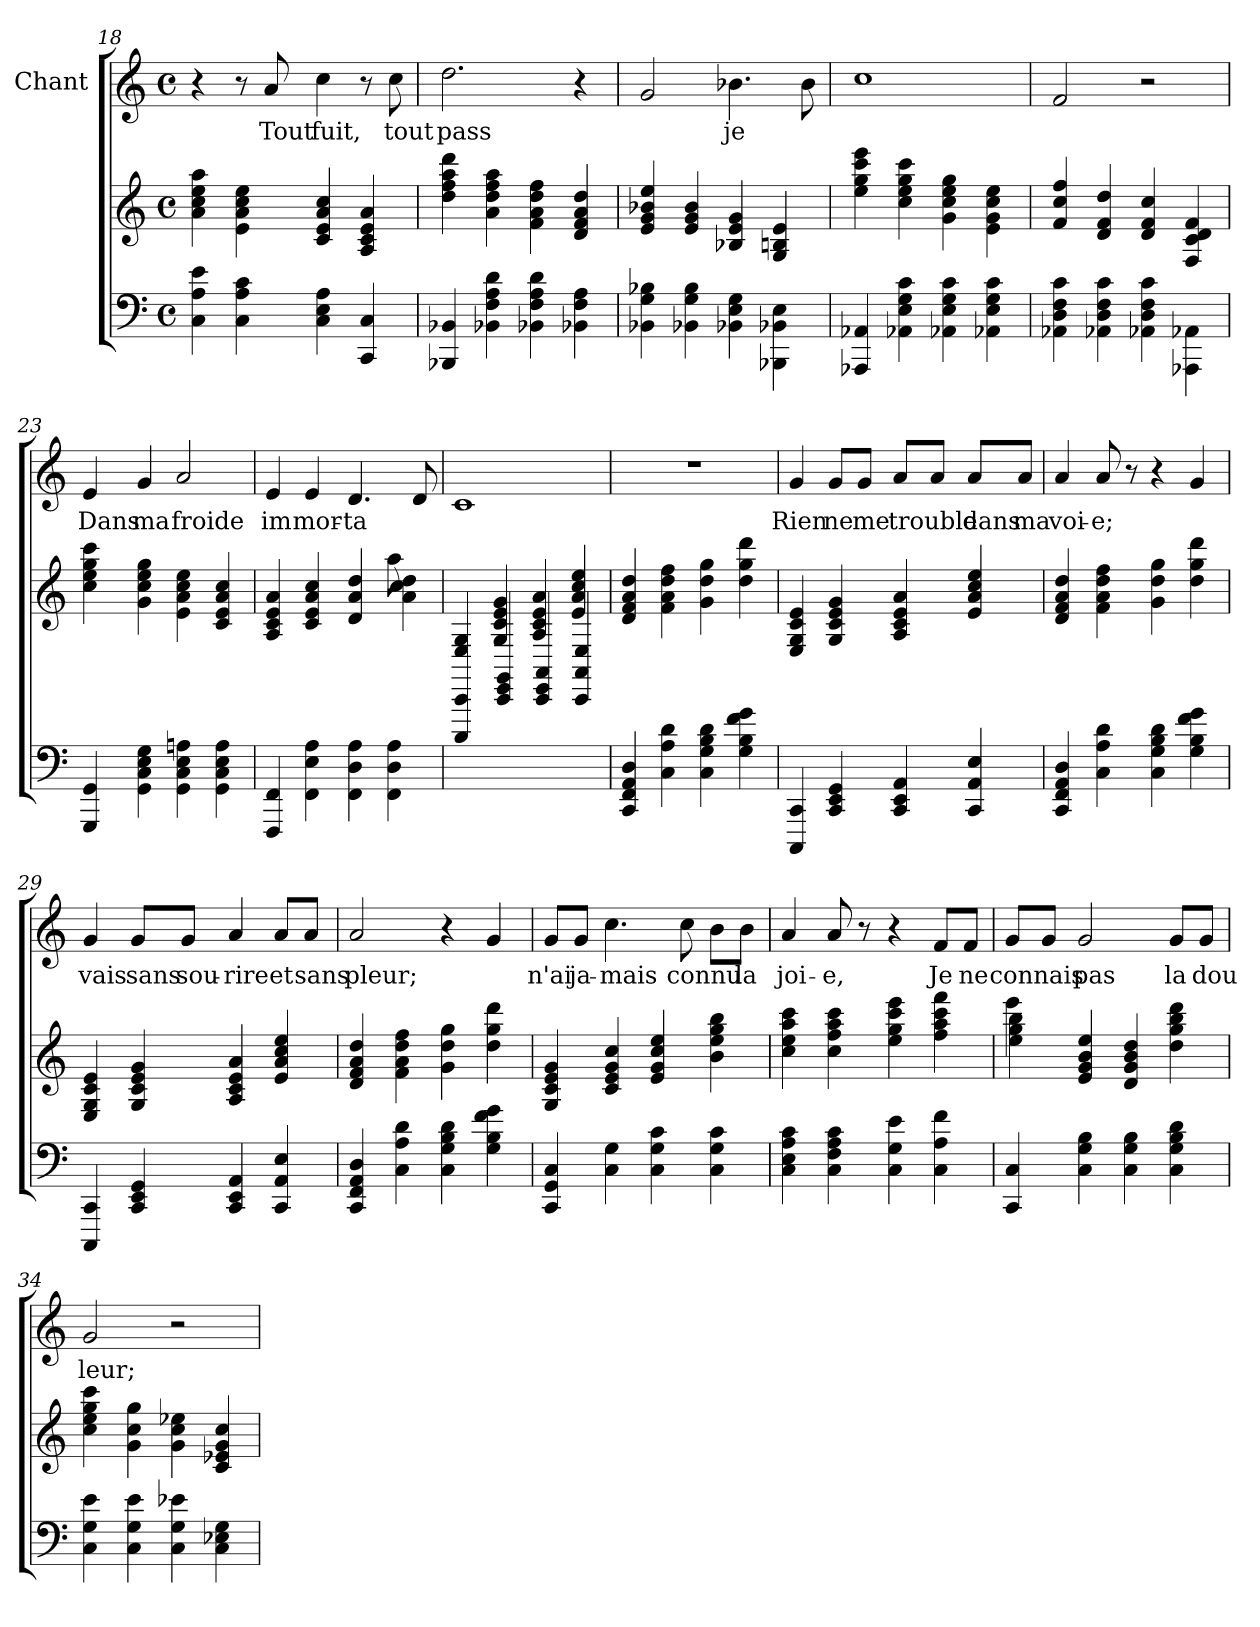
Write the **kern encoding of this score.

**kern	**kern	**kern	**text
*part3	*part2	*part1	*part1
*staff3	*staff2	*staff1	*staff1
*	*	*I"Chant	*
*clefF4	*clefG2	*clefG2	*
*k[]	*k[]	*k[]	*
*M4/4	*M4/4	*M4/4	*
*met(c)	*met(c)	*met(c)	*
=18	=18	=18	=18
4Ci\ 4Ai\ 4ei\	4aj\ 4ccj\ 4eej\ 4aaj\	4r	.
4Ci\ 4Ai\ 4ci\	4ej\ 4aj\ 4ccj\ 4eej\	8r	.
.	.	8aj/	Tout
4Ci\ 4Ei\ 4Ai\	4ccj/ 4aj/ 4ej/ 4cj/	4ccj\	fuit,
4Ci/ 4CCi/	4aj/ 4ej/ 4cj/ 4Aj/	8r	.
.	.	8ccj\	tout
=19	=19	=19	=19
4BB-Xi/ 4BBB-Xi/	4ddj\ 4ffj\ 4aaj\ 4dddj\	2.ddj\	pass
4BB-Xi\ 4Fi\ 4Ai\ 4di\	4aj\ 4ddj\ 4ffj\ 4aaj\	.	.
4BB-Xi\ 4Fi\ 4Ai\ 4di\	4fj\ 4aj\ 4ddj\ 4ffj\	.	.
4BB-Xi\ 4Fi\ 4Ai\	4ddj/ 4aj/ 4fj/ 4dj/	4r	.
=20	=20	=20	=20
4BB-Xi\ 4Gi\ 4B-Xi\	4ej/ 4gj/ 4eej/ 4b-Xj/	2gj/	.
4BB-Xi\ 4Gi\ 4B-i\	4ej/ 4gj/ 4b-j/	.	.
4BB-Xi\ 4Ei\ 4Gi\	4gj/ 4ej/ 4B-Xj/	4.b-Xj\	je
4BBB-Xi\ 4Ei\ 4BB-Xi\	4ej/ 4Bnj/ 4Gj/	.	.
.	.	8b-j\	.
=21	=21	=21	=21
4AA-Xi/ 4AAA-Xi/	4eej\ 4ggj\ 4cccj\ 4eeej\	1ccj/	.
4AA-Xi\ 4Ei\ 4Gi\ 4ci\	4ccj\ 4eej\ 4ggj\ 4cccj\	.	.
4AA-Xi\ 4Ei\ 4Gi\ 4ci\	4gj\ 4ccj\ 4eej\ 4ggj\	.	.
4AA-Xi\ 4Ei\ 4Gi\ 4ci\	4ej\ 4gj\ 4ccj\ 4eej\	.	.
!!LO:LB:g=z
=22	=22	=22	=22
4AA-Xi\ 4Di\ 4Fi\ 4ci\	4ffj/ 4ccj/ 4fj/	2fj/	.
4AA-Xi\ 4Di\ 4Fi\ 4ci\	4ddj/ 4fj/ 4dj/	.	.
4AA-Xi\ 4Di\ 4Fi\ 4ci\	4ccj/ 4fj/ 4dj/	2r	.
4AAA-Xi\ 4AA-Xi\	4fj/ 4dj/ 4cj/ 4Fj/	.	.
=23	=23	=23	=23
4GGi/ 4GGGi/	4ccj\ 4eej\ 4cccj\ 4ggj\	4ej/	Dans
4GGi\ 4Ci\ 4Ei\ 4Gi\	4gj\ 4ccj\ 4eej\ 4ggj\	4gj/	ma
4GGi\ 4Ci\ 4Ei\ 4Ani\	4ej\ 4aj\ 4ccj\ 4eej\	2aj/	froide
4GGi\ 4Ci\ 4Ai\ 4Ei\	4ccj/ 4aj/ 4ej/ 4cj/	.	.
=24	=24	=24	=24
*	*^	*	*
4FFi/ 4FFFi/	4aj/ 4ej/ 4cj/ 4Aj/	4ryy	4ej/	im
4FFi\ 4Ei\ 4Ai\	4ccj/ 4aj/ 4ej/ 4cj/	4ryy	4ej/	mor-
4FFi\ 4Di\ 4Ai\	4ddj/ 4aj/ 4dj/	4ryy	4.dj/	ta
4FFi\ 4Di\ 4Ai\	8aaj\	4ccZ\ 4ddZ\ 4aZ\	.	.
.	8ryy	.	8dj/	.
=25	=25	=25	=25	=25
1ryy	4Gj/ 4Ej/ 4CCj/ 4CCCj/	4ryy	1cj/	.
.	4gj/ 4ej/ 4cj/ 4Gj/	4GGi/ 4EEi/ 4CCi/	.	.
.	4aj/ 4ej/ 4cj/ 4Aj/	4AAi/ 4EEi/ 4CCi/	.	.
.	4eej/ 4ccj/ 4aj/ 4ej/	4Ei/ 4AAi/ 4CCi/	.	.
*	*v	*v	*	*
=26	=26	=26	=26
4CCi/ 4Di/ 4AAi/ 4FFi/	4ddj/ 4aj/ 4fj/ 4dj/	1r	.
4Ci\ 4Ai\ 4di\	4fj\ 4aj\ 4ddj\ 4ffj\	.	.
4Ci\ 4di\ 4Bi\ 4Gi\	4gj\ 4ggj\ 4ddj\	.	.
4Gi\ 4Bi\ 4fi\ 4gi\	4ddj\ 4ggj\ 4dddj\	.	.
!!LO:LB:g=z
=27	=27	=27	=27
4CCi/ 4CCCi/	4ej/ 4cj/ 4Gj/ 4Ej/	4gj/	Rien
4CCi/ 4GGi/ 4EEi/	4gj/ 4ej/ 4cj/ 4Gj/	8gj/L	ne
.	.	8gj/J	me
4AAi/ 4EEi/ 4CCi/	4aj/ 4ej/ 4cj/ 4Aj/	8aj/L	trouble
.	.	8aj/J	.
4Ei/ 4AAi/ 4CCi/	4eej/ 4ccj/ 4aj/ 4ej/	8aj/L	dans
.	.	8aj/J	ma
=28	=28	=28	=28
4Di/ 4AAi/ 4FFi/ 4CCi/	4ddj/ 4aj/ 4fj/ 4dj/	4aj/	voi-
4Ci\ 4Ai\ 4di\	4fj\ 4aj\ 4ddj\ 4ffj\	8aj/	e;
.	.	8r	.
4Ci\ 4Gi\ 4Bi\ 4di\	4gj\ 4ddj\ 4ggj\	4r	.
4Gi\ 4Bi\ 4fi\ 4gi\	4ddj\ 4ggj\ 4dddj\	4gj/	.
=29	=29	=29	=29
4CCi/ 4CCCi/	4Ej/ 4ej/ 4cj/ 4Gj/	4gj/	vais
4CCi/ 4EEi/ 4GGi/	4gj/ 4ej/ 4cj/ 4Gj/	8gj/L	sans
.	.	8gj/J	sou-
4AAi/ 4EEi/ 4CCi/	4aj/ 4ej/ 4cj/ 4Aj/	4aj/	rire
4Ei/ 4AAi/ 4CCi/	4eej/ 4ccj/ 4aj/ 4ej/	8aj/L	et
.	.	8aj/J	sans
=30	=30	=30	=30
4Di/ 4AAi/ 4FFi/ 4CCi/	4ddj/ 4aj/ 4fj/ 4dj/	2aj/	pleur;
4Ci\ 4Ai\ 4di\	4fj\ 4aj\ 4ddj\ 4ffj\	.	.
4Ci\ 4di\ 4Bi\ 4Gi\	4gj\ 4ddj\ 4ggj\	4r	.
4Gi\ 4Bi\ 4fi\ 4gi\	4ddj\ 4ggj\ 4dddj\	4gj/	.
!!LO:PB:g=z
=31	=31	=31	=31
4Ci/ 4GGi/ 4CCi/	4gj/ 4ej/ 4cj/ 4Gj/	8gj/L	n'ai
.	.	8gj/J	ja-
4Ci\ 4Gi\	4ccj/ 4gj/ 4ej/ 4cj/	4.ccj\	mais
4Ci\ 4Gi\ 4ci\	4eej/ 4ccj/ 4gj/ 4ej/	.	.
.	.	8ccj\	connu
4Ci\ 4Gi\ 4ci\	4bj\ 4eej\ 4ggj\ 4bbj\	8bj\L	.
.	.	8bj\J	la
=32	=32	=32	=32
4Ci\ 4Ei\ 4Ai\ 4ci\	4ccj\ 4eej\ 4aaj\ 4cccj\	4aj/	joi-
4Ci\ 4Fi\ 4Ai\ 4ci\	4ccj\ 4ffj\ 4aaj\ 4cccj\	8aj/	e,
.	.	8r	.
4Ci\ 4Gi\ 4ei\	4eej\ 4ggj\ 4cccj\ 4eeej\	4r	.
4Ci\ 4Ai\ 4fi\	4ffj\ 4aaj\ 4cccj\ 4fffj\	8fj/L	Je
.	.	8fj/J	ne
=33	=33	=33	=33
*	*^	*	*
4Ci/ 4CCi/	4eeej\	4bbZ\ 4ggZ\ 4eeZ\	8gj/L	connais
.	.	.	8gj/J	.
4Ci\ 4Gi\ 4Bi\	4eej/ 4bj/ 4gj/ 4ej/	2.ryy	2gj/	pas
4Ci\ 4Gi\ 4Bi\	4ddj/ 4bj/ 4gj/ 4dj/	.	.	.
4Ci\ 4Gi\ 4Bi\ 4di\	4ddj\ 4ggj\ 4bbj\ 4dddj\	.	8gj/L	la
.	.	.	8gj/J	dou
*	*v	*v	*	*
=34	=34	=34	=34
4Ci\ 4Gi\ 4ei\	4ccj\ 4eej\ 4ggj\ 4cccj\	2gj/	leur;
4Ci\ 4Gi\ 4ei\	4gj\ 4ccj\ 4ggj\	.	.
4Ci\ 4Gi\ 4e-Xi\	4gj\ 4ccj\ 4ee-Xj\	2r	.
4Gi\ 4E-Xi\ 4Ci\	4ccj/ 4gj/ 4e-Xj/ 4cj/	.	.
=	=	=	=
*-	*-	*-	*-
